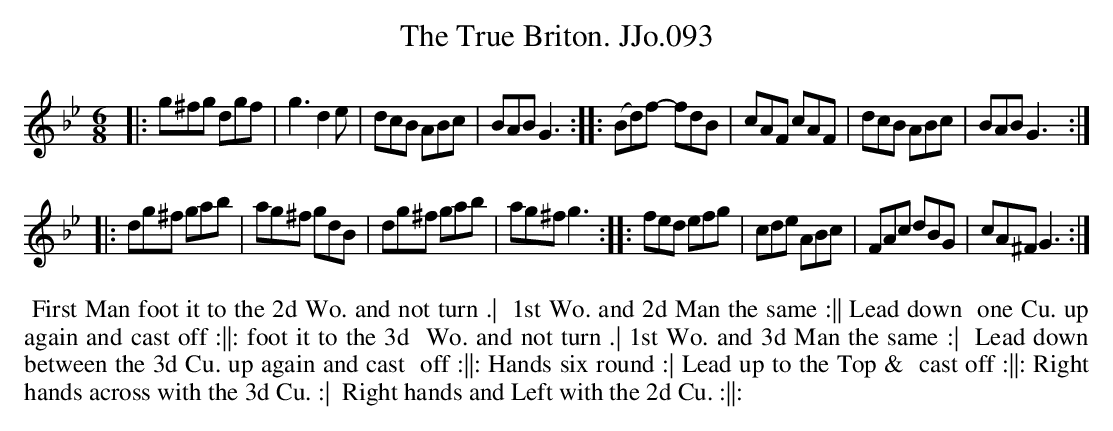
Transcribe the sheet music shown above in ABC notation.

X:1
T:True Briton. JJo.093, The
M:6/8
L:1/8
K:Bb
|: g^fg   dgf | g3  d2e  | dcB  ABc | BAB  G3 :|\
|: (Bd)f- fdB | cAF cAF  | dcB  ABc | BAB  G3 :|
|: dg^f   gab | ag^f gdB | dg^f gab | ag^f g3 :|\
|: fed    efg | cde  ABc | FAc  dBG | cA^F G3 :|
